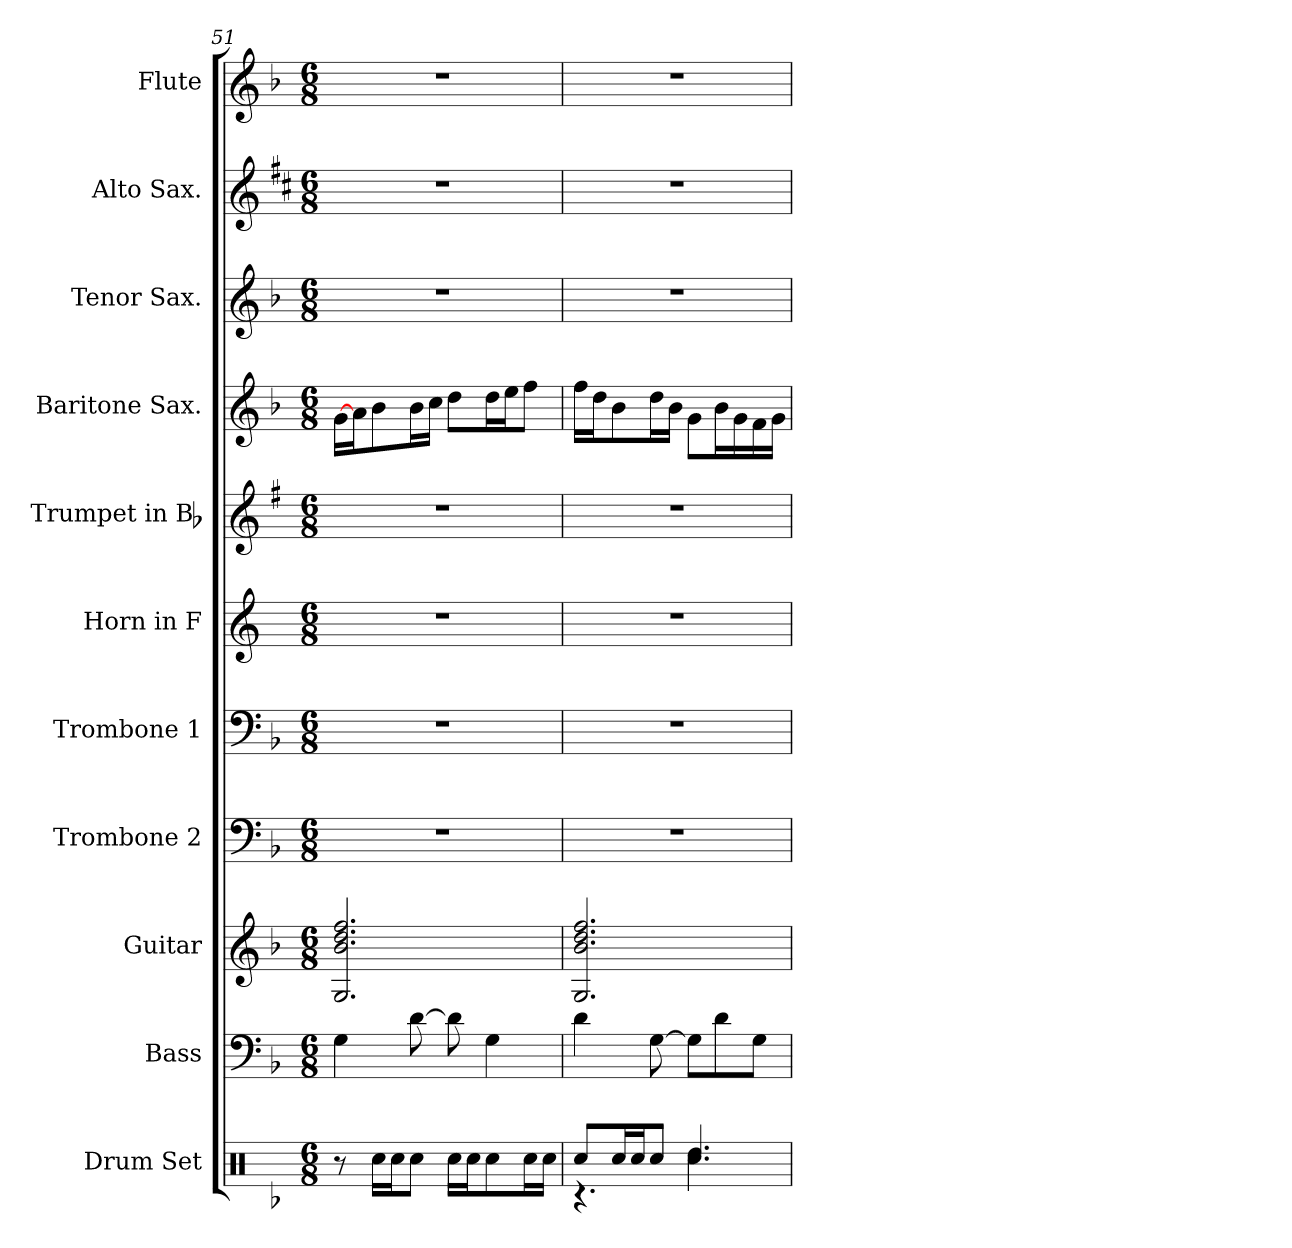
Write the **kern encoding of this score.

**kern	**kern	**kern	**kern	**kern	**kern	**kern	**kern	**kern	**kern	**kern
*part11	*part10	*part9	*part8	*part7	*part6	*part5	*part4	*part3	*part2	*part1
*staff11	*staff10	*staff9	*staff8	*staff7	*staff6	*staff5	*staff4	*staff3	*staff2	*staff1
*I"Drum Set	*I"Bass	*I"Guitar	*I"Trombone 2	*I"Trombone 1	*I"Horn in F	*I"Trumpet in Bb	*I"Baritone Sax.	*I"Tenor Sax.	*I"Alto Sax.	*I"Flute
*I'D. S.	*I'Bass	*I'Gtr.	*I'Tbn. 2	*I'Tbn. 1	*I'Hn.	*	*I'B. Sx.	*I'T. Sx.	*I'A. Sx.	*I'Fl.
*clefX	*clefF4	*clefG2	*clefF4	*clefF4	*clefG2	*clefG2	*clefG2	*clefG2	*clefG2	*clefG2
*	*ITrd7c12	*ITrd7c12	*	*	*ITrd4c7	*ITrd1c2	*ITrd12c21	*ITrd8c14	*ITrd5c9	*
*k[b-]	*k[b-]	*k[b-]	*k[b-]	*k[b-]	*k[b-]	*k[b-]	*k[b-]	*k[b-]	*k[b-]	*k[b-]
*F:	*F:	*F:	*F:	*F:	*F:	*F:	*F:	*F:	*F:	*F:
*M6/8	*M6/8	*M6/8	*M6/8	*M6/8	*M6/8	*M6/8	*M6/8	*M6/8	*M6/8	*M6/8
=51	=51	=51	=51	=51	=51	=51	=51	=51	=51	=51
8r	4GG\	2.GG/ 2.B-/ 2.d/ 2.f/	2.r	2.r	2.r	2.r	[16G\LL	2.r	2.r	2.r
.	.	.	.	.	.	.	16A\J	.	.	.
!LO:N:head=solid	!	!	!	!	!	!	!	!	!	!
16Rcc\LL	.	.	.	.	.	.	8B-\	.	.	.
!LO:N:head=solid	!	!	!	!	!	!	!	!	!	!
16Rcc\J	.	.	.	.	.	.	.	.	.	.
!LO:N:head=solid	!	!	!	!	!	!	!	!	!	!
8Rcc\J	[8D\	.	.	.	.	.	16B-\L	.	.	.
.	.	.	.	.	.	.	16c\JJ	.	.	.
!LO:N:head=solid	!	!	!	!	!	!	!	!	!	!
16Rcc\LL	8D\]	.	.	.	.	.	8d\L	.	.	.
!LO:N:head=solid	!	!	!	!	!	!	!	!	!	!
16Rcc\J	.	.	.	.	.	.	.	.	.	.
!LO:N:head=solid	!	!	!	!	!	!	!	!	!	!
8Rcc\	4GG\	.	.	.	.	.	16d\L	.	.	.
.	.	.	.	.	.	.	16e\J	.	.	.
!LO:N:head=solid	!	!	!	!	!	!	!	!	!	!
16Rcc\L	.	.	.	.	.	.	8f\J	.	.	.
!LO:N:head=solid	!	!	!	!	!	!	!	!	!	!
16Rcc\JJ	.	.	.	.	.	.	.	.	.	.
=52	=52	=52	=52	=52	=52	=52	=52	=52	=52	=52
!LO:N:head=solid	!	!	!	!	!	!	!	!	!	!
*^	*	*	*	*	*	*	*	*	*	*
8Rcc/L	4.rc	4D\	2.GG/ 2.B-/ 2.d/ 2.f/	2.r	2.r	2.r	2.r	16f\LL	2.r	2.r	2.r
.	.	.	.	.	.	.	.	16d\J	.	.	.
!LO:N:head=solid	!	!	!	!	!	!	!	!	!	!	!
16Rcc/L	.	.	.	.	.	.	.	8B-\	.	.	.
!LO:N:head=solid	!	!	!	!	!	!	!	!	!	!	!
16Rcc/J	.	.	.	.	.	.	.	.	.	.	.
!LO:N:head=solid	!	!	!	!	!	!	!	!	!	!	!
8Rcc/J	.	[8GG\	.	.	.	.	.	16d\L	.	.	.
.	.	.	.	.	.	.	.	16B-\JJ	.	.	.
4.Rcc/	4.Rdd\	8GG\L]	.	.	.	.	.	8G\L	.	.	.
.	.	8D\	.	.	.	.	.	16B-\L	.	.	.
.	.	.	.	.	.	.	.	16G\	.	.	.
.	.	8GG\J	.	.	.	.	.	16F\	.	.	.
.	.	.	.	.	.	.	.	16G\JJ	.	.	.
*v	*v	*	*	*	*	*	*	*	*	*	*
=	=	=	=	=	=	=	=	=	=	=
*-	*-	*-	*-	*-	*-	*-	*-	*-	*-	*-
